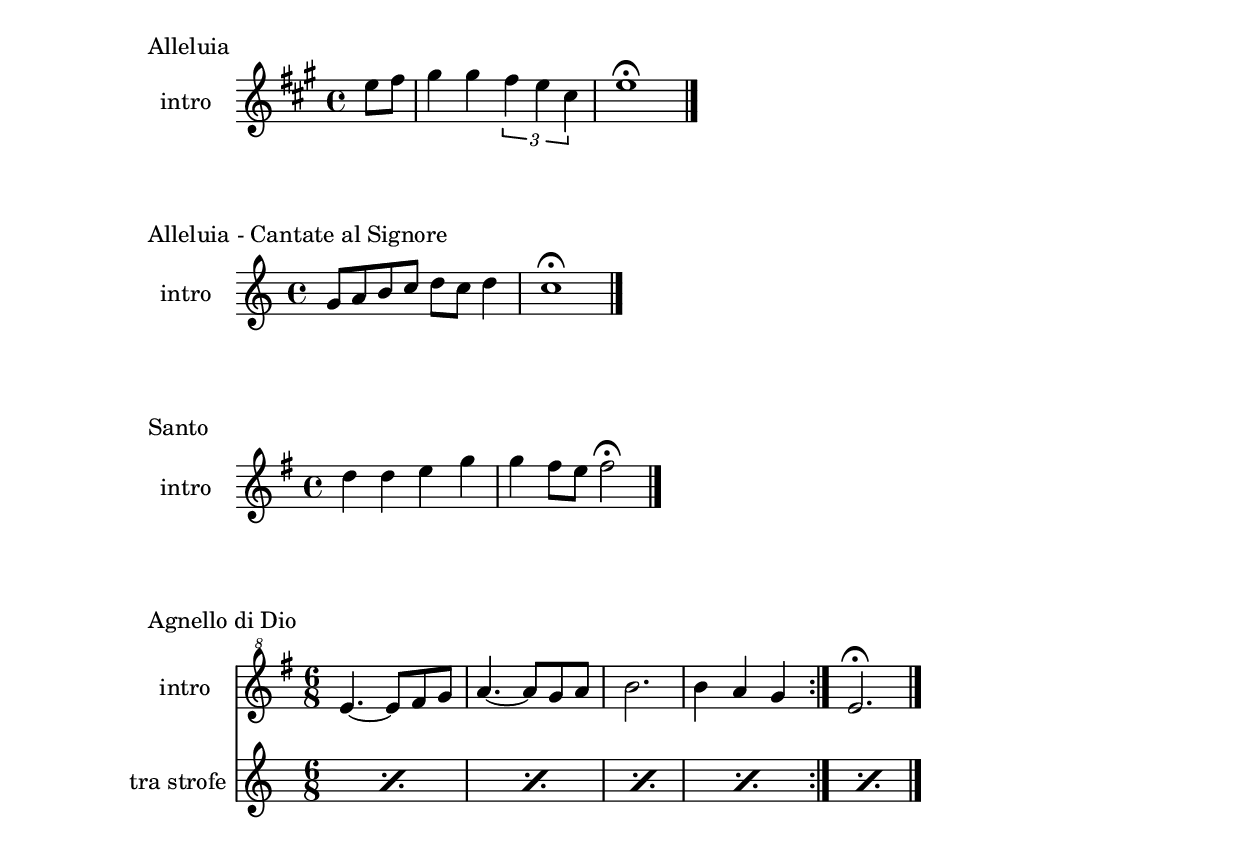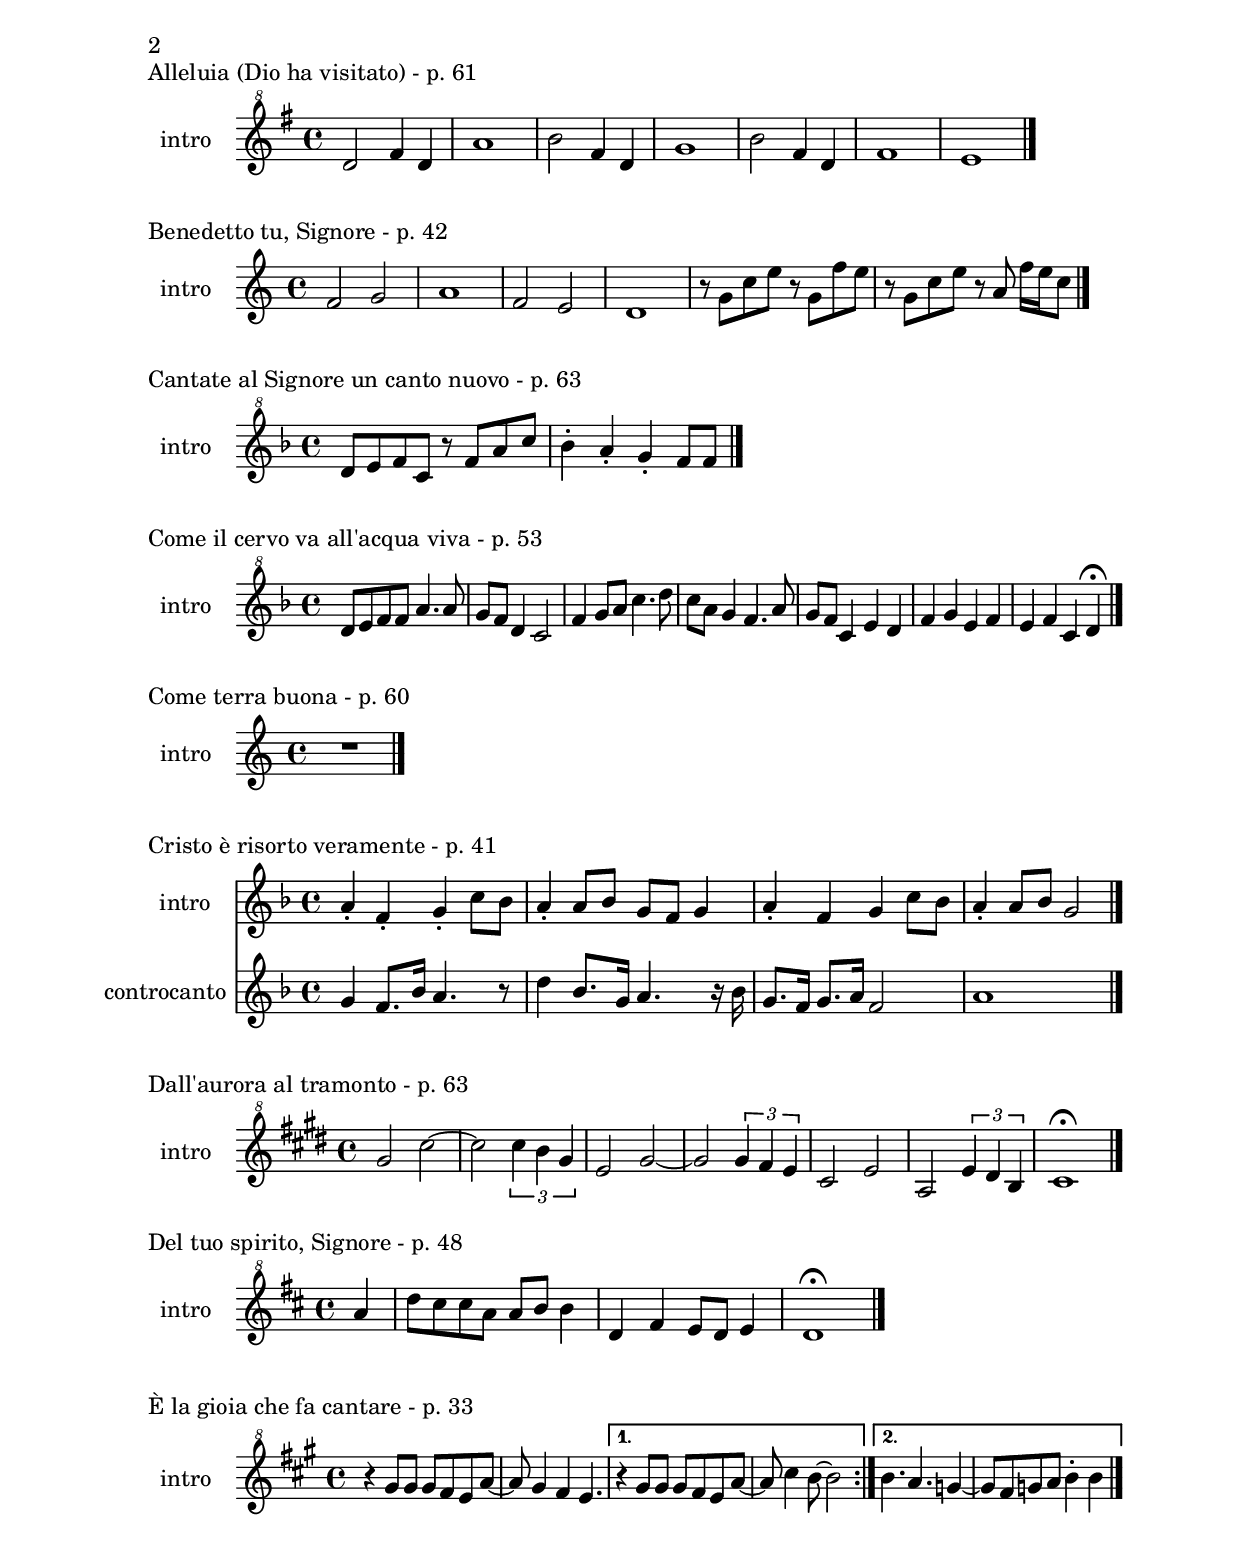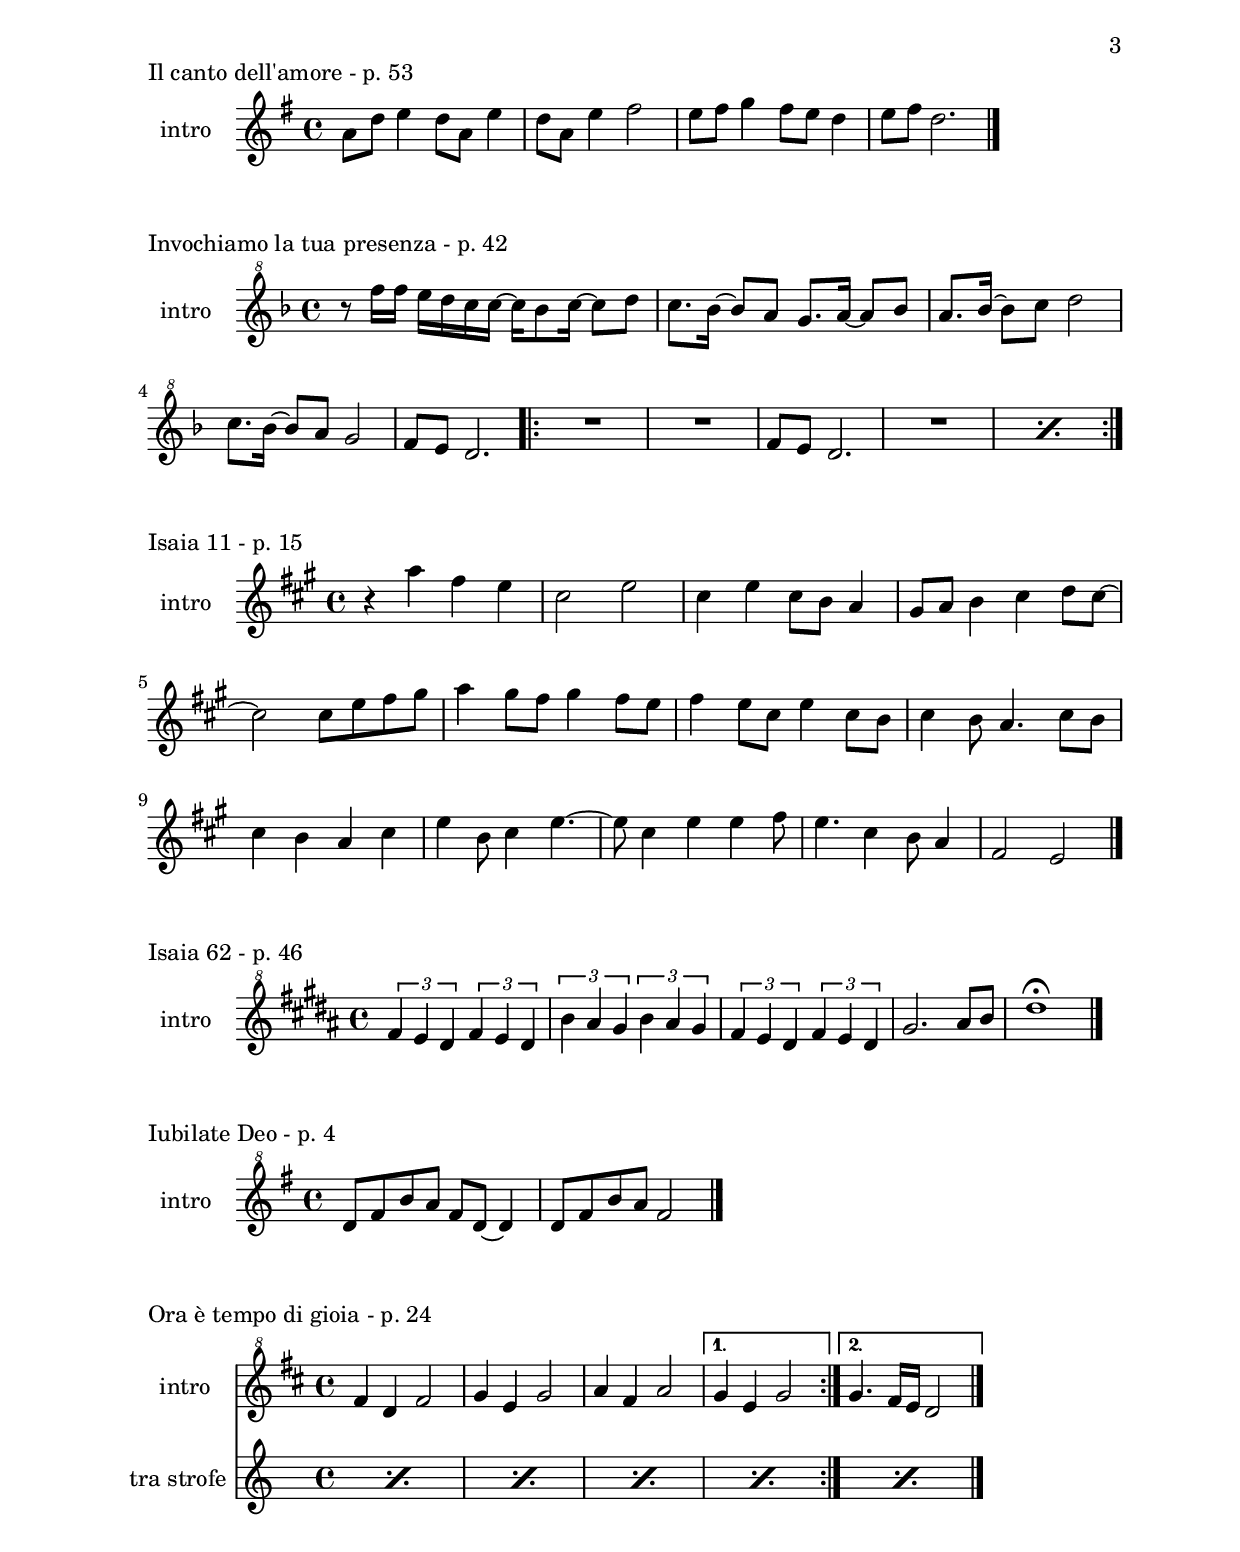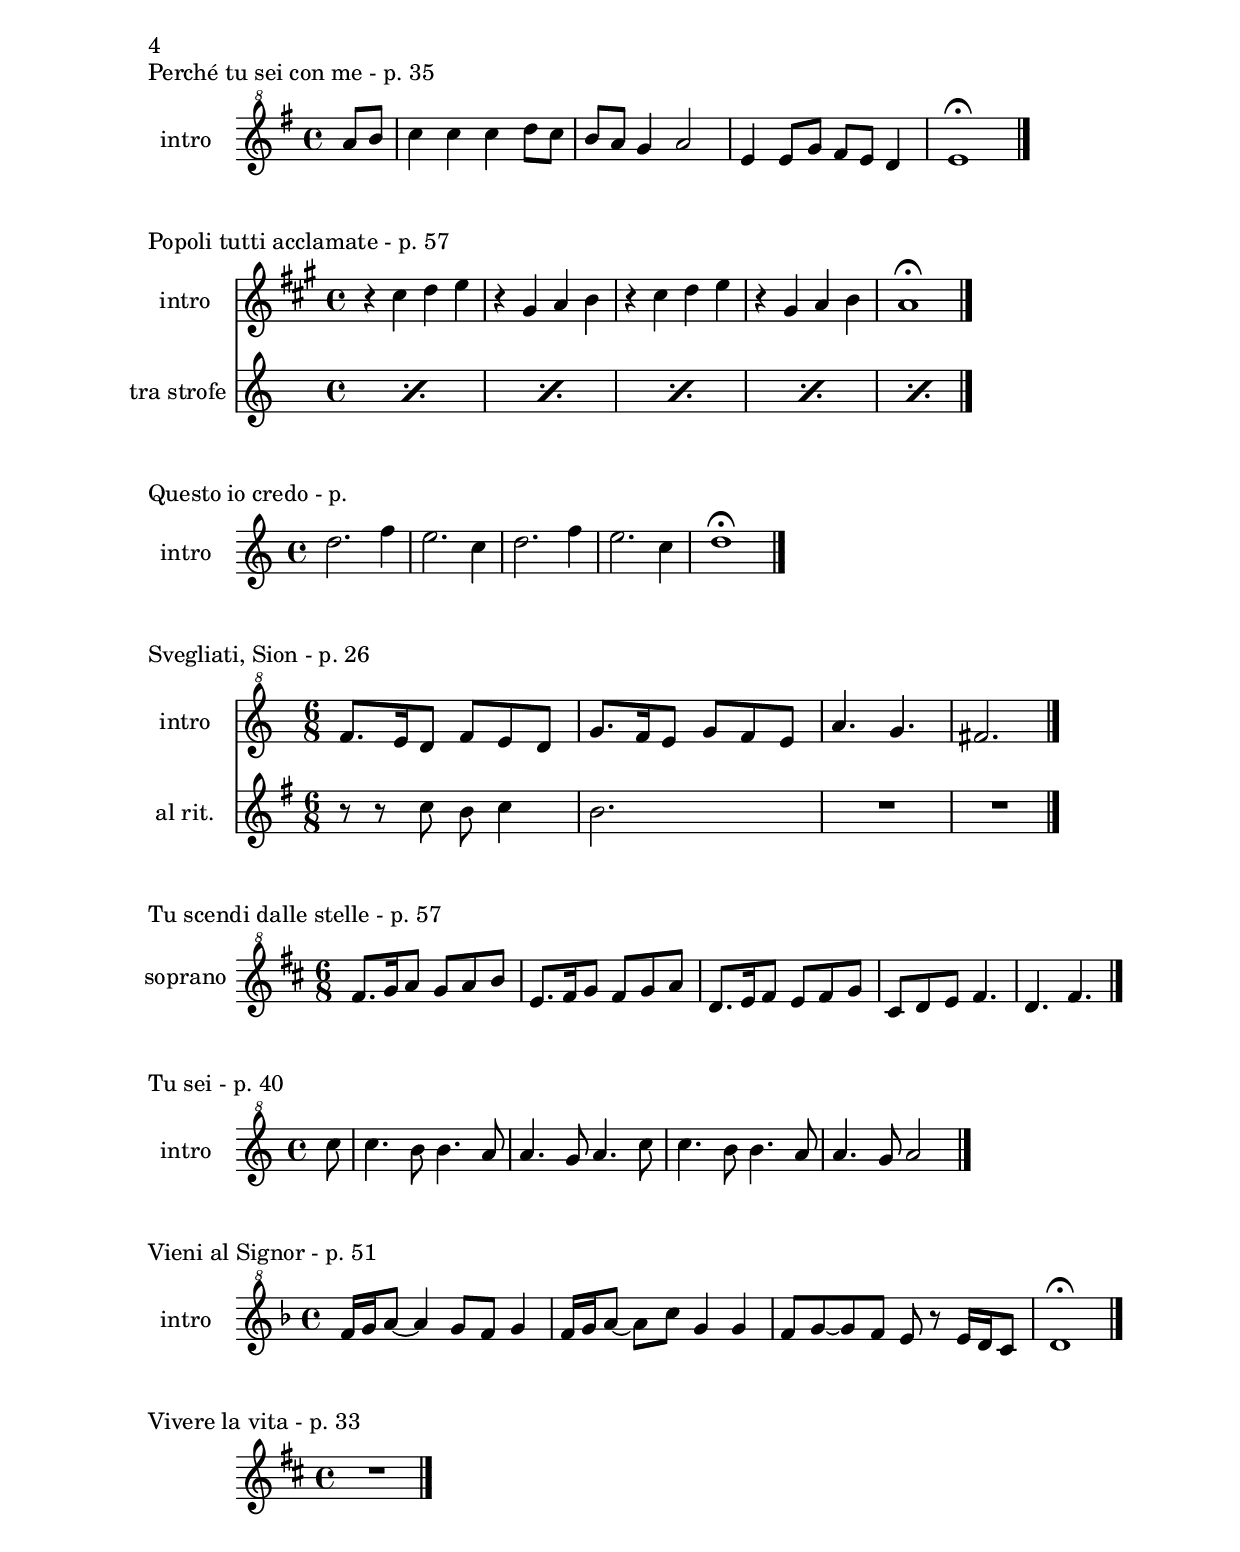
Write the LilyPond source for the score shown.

\version "2.22.1"

\paper {
    top-margin = 25
    left-margin = 25
    right-margin = 20
    bottom-margin = 20
}

makePercent =
    #(define-music-function (note) (ly:music?)
    "Make a percent repeat the same length as NOTE."
    (make-music 'PercentEvent 'length (ly:music-length note)))

\book {
    \header{
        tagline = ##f
    }

    \bookpart {
        \score {
            \header {
                piece = "Alleluia"
            }
            \new Staff
            \relative c'' {
                \set Staff.instrumentName = #"intro "
                \clef treble
                \key a \major
                \time 4/4
                \partial 4 e8 fis |
                gis4 gis \tuplet 3/2 { fis e cis } |
                e1 \fermata \bar "|."
            }
        }

        \score {
            \header {
                piece = "Alleluia - Cantate al Signore"
            }
            \new Staff
            \relative c'' {
                \set Staff.instrumentName = #"intro "
                \clef treble
                \key c \major
                \time 4/4
                g8 a b c d c d4 |
                c1 \fermata \bar "|."
            }
        }

        \score {
            \header {
                piece = "Santo"
            }
            \new Staff
            \relative c'' {
                \set Staff.instrumentName = #"intro "
                \clef treble
                \key g \major
                \time 4/4
                d4 d e g |
                g fis8 e fis2 \fermata \bar"|."
            }
        }

        \score {
            \header {
                piece = "Agnello di Dio"
            }
            <<
                \new Staff
                \relative c'' {
                    \set Staff.instrumentName = #"intro "
                    \clef "treble^8"
                    \key g \major
                    \time 6/8
                    \repeat volta 2 {
                        e4.~ e8 fis g | a4.~ a8 g a |
                        b2. | b4 a g
                    }
                    e2. \fermata \bar"|."
                }
                \new Staff
                \relative c {
                    \set Staff.instrumentName = #"tra strofe "
                    \repeat percent 5 { \makePercent s2. }
                }
            >>
        }
    }

    \bookpart {
        \score {
            \header {
                piece = "Alleluia (Dio ha visitato) - p. 61"
            }
            \new Staff
            \relative c'' {
                \set Staff.instrumentName = #"intro "
                \clef "treble^8"
                \key g \major
                \time 4/4
                d2 fis4 d | a'1 |
                b2 fis4 d | g1 |
                b2 fis4 d | fis1 | e \bar "|."
            }
        }

        \score {
            \header {
                piece = "Benedetto tu, Signore - p. 42"
            }
            \new Staff
            \relative c' {
                \set Staff.instrumentName = #"intro "
                \clef treble
                \key c \major
                \time 4/4
                f2 g | a1 |
                f2 e | d1 |
                r8 g c e r g, f' e | r g, c e r a, f'16 e c8 \bar "|."
            }
        }

        \score {
            \header {
                piece = "Cantate al Signore un canto nuovo - p. 63"
            }
            \new Staff
            \relative c'' {
                \set Staff.instrumentName = #"intro "
                \clef "treble^8"
                \key f \major
                \time 4/4
                d8 e f c r f a c | bes4-. a-. g-. f8 f \bar"|."
            }
        }

        \score {
            \header {
                piece = "Come il cervo va all'acqua viva - p. 53"
            }
            \new Staff
            \relative c'' {
                \set Staff.instrumentName = #"intro "
                \clef "treble^8"
                \key f \major
                \time 4/4
                d8 e f f a4. a8 | g f d4 c2 |
                f4 g8 a c4. d8 | c a g4 f4. a8 |
                g f c4 e d | f g e f |
                e f c d \fermata \bar"|."
            }
        }

        \score {
            \header {
                piece = "Come terra buona - p. 60"
            }
            \new Staff
            \relative c {
                \set Staff.instrumentName = #"intro "
                \clef treble
                \key c \major
                \time 4/4
                R1 \bar"|."
            }
        }

        \score {
            \header {
                piece = "Cristo è risorto veramente - p. 41"
            }
            << 
                \new Staff
                \relative c'' {
                    \set Staff.instrumentName = #"intro "
                    \clef treble
                    \key f \major
                    \time 4/4
                    a4-. f-. g-. c8 bes | a4-. a8 bes g f g4 |
                    a-. f g c8 bes | a4-. a8 bes g2 \bar"|."
                }
                \new Staff
                \relative c'' {
                    \set Staff.instrumentName = #"controcanto "
                    \clef treble
                    \key f \major
                    \time 4/4
                    g4 f8. bes16 a4. r8 | d4 bes8. g16 a4. r16 bes |
                    g8. f16 g8. a16 f2 | a1 \bar"|."
                }
            >>
        }

        \score {
            \header {
                piece = "Dall'aurora al tramonto - p. 63"
            }
            \new Staff
            \relative c''' {
                \set Staff.instrumentName = #"intro "
                \clef "treble^8"
                \key e \major
                \time 4/4
                gis2 cis~ | cis \tuplet 3/2 {cis4 b gis} |
                e2 gis~ | gis \tuplet 3/2 {gis4 fis e} |
                cis2 e | a, \tuplet 3/2 {e'4 dis b} |
                cis1 \fermata \bar "|."
            }
        }

        \score {
            \header {
                piece = "Del tuo spirito, Signore - p. 48"
            }
            \new Staff
            \relative c''' {
                \set Staff.instrumentName = #"intro "
                \clef "treble^8"
                \key d \major
                \time 4/4
                \partial 4 a4 | d8 cis cis a a b b4 |
                d, fis e8 d e4 | d1 \fermata \bar"|."
            }
        }

        \score {
            \header {
                piece = "È la gioia che fa cantare - p. 33"
            }
            \new Staff
            \relative c''' {
                \set Staff.instrumentName = #"intro "
                \clef "treble^8"
                \key a \major
                \time 4/4
                \repeat volta 2 {
                    r4 gis8 gis gis fis e a~ | a gis4 fis e4. |
                }
                \alternative {
                    { r4 gis8 gis gis fis e a~ | a cis4 b8~ b2 | }
                    { b4. a g4~ | g8 fis g a b4-. b \bar "|."}
                }
            }
        }
    }

    \bookpart {
        \score {
            \header {
                piece = "Il canto dell'amore - p. 53"
            }
            \new Staff
            \relative c'' {
                \set Staff.instrumentName = #"intro "
                \clef treble
                \key g \major
                \time 4/4
                a8 d e4 d8 a e'4 | d8 a e'4 fis2 |
                e8 fis g4 fis8 e d4 | e8 fis d2. \bar"|."
            }
        }
        \score {
            \header {
                piece = "Invochiamo la tua presenza - p. 42"
            }
            \new Staff
            \relative c''' {
                \set Staff.instrumentName = #"intro "
                \clef "treble^8"
                \key f \major
                \time 4/4
                r8 f16 f e d c c~ c bes8 c16~ c8 d |
                c8. bes16~ bes8 a g8. a16~ a8 bes |
                a8. bes16~ bes8  c d2 |
                c8. bes16~ bes8 a g2 | f8 e d2.
                \repeat volta 2 {
                    R1 | R | f8 e d2. | R1 | \makePercent s
                }
            }
        }

        \score {
            \header {
                piece = "Isaia 11 - p. 15"
            }
            \new Staff
            \relative c''' {
                \set Staff.instrumentName = #"intro "
                \clef treble
                \key a \major
                \time 4/4
                r4 a fis e | cis2 e |
                cis4 e cis8 b a4 | gis8 a b4 cis d8 cis~ | \break
                cis2 cis8 e fis gis | a4 gis8 fis gis4 fis8 e |
                fis4 e8 cis e4 cis8 b | cis4 b8 a4. cis8 b | \break
                cis4 b a cis | e b8 cis4 e4.~ |
                e8 cis4 e e fis8 | e4. cis4 b8 a4 |
                fis2 e \bar "|."
            }
        }

        \score {
            \header {
                piece = "Isaia 62 - p. 46"
            }
            \new Staff
            \relative c'' {
                \set Staff.instrumentName = #"intro "
                \clef "treble^8"
                \key b \major
                \time 4/4
                \tuplet 3/2 { fis4 e dis } \tuplet 3/2 { fis e dis } |
                \tuplet 3/2 { b' ais gis } \tuplet 3/2 { b ais gis } |
                \tuplet 3/2 { fis e dis } \tuplet 3/2 { fis e dis } |
                gis2. ais8 b | dis1 \fermata \bar"|." 
            }
        }

        \score {
            \header {
                piece = "Iubilate Deo - p. 4"
            }
            \new Staff
            \relative c'' {
                \set Staff.instrumentName = #"intro "
                \clef "treble^8"
                \key g \major
                \time 4/4
                d8 fis b a fis d~ d4 | d8 fis b a fis2 \bar"|."
            }
        }

        \score {
            \header {
                piece = "Ora è tempo di gioia - p. 24"
            }
            <<
                \new Staff
                \relative c'' {
                    \set Staff.instrumentName = #"intro "
                    \clef "treble^8"
                    \key d \major
                    \time 4/4
                    \repeat volta 2 {
                        fis4 d fis2 | g4 e g2 |
                        a4 fis a2 |
                        }
                    \alternative {
                        { g4 e g2 | }
                        { g4. fis16 e d2 \bar "|."}
                        }
                    }
                \new Staff
                \relative c'' {
                    \set Staff.instrumentName = #"tra strofe "
                    \repeat percent 5 { \makePercent s1 }
                    }
            >>
        }

    }

    \bookpart {
        \score {
            \header {
                piece = "Perché tu sei con me - p. 35"
            }
            \new Staff
            \relative c''' {
                \set Staff.instrumentName = #"intro "
                \clef "treble^8"
                \key g \major
                \time 4/4
                \partial 4 a8 b | c4 c c d8 c |
                b a g4 a2 | e4 e8 g fis e d4 |
                e1 \fermata \bar"|."
            }
        }

        \score {
            \header {
                piece = "Popoli tutti acclamate - p. 57"
            }
            <<
                \new Staff
                \relative c'' {
                    \set Staff.instrumentName = #"intro "
                    \clef treble
                    \key a \major
                    \time 4/4
                    r4 cis d e | r gis, a b |
                    r cis d e | r gis, a b |
                    a1 \fermata \bar "|."
                }
                \new Staff
                \relative c {
                    \set Staff.instrumentName = #"tra strofe "
                    \repeat percent 5 { \makePercent s1 }
                }
            >>
        }

        \score {
            \header {
                piece = "Questo io credo - p. "
            }
            \new Staff
            \relative c'' {
                \set Staff.instrumentName = #"intro "
                \clef treble
                \key c \major
                \time 4/4
                d2. f4 | e2. c4 |
                d2. f4 | e2. c4 |
                d1 \fermata \bar"|."
            }
        }

        \score {
            \header {
                piece = "Svegliati, Sion - p. 26"
            }
            <<
                \new Staff
                \relative c'' {
                    \set Staff.instrumentName = #"intro "
                    \clef "treble^8"
                    \key c \major
                    \time 6/8
                    f8. e16 d8 f e d | g8. f16 e8 g f e |
                    a4. g | fis2. \bar"|."
                }
                \new Staff
                \relative c'' {
                    \set Staff.instrumentName = #"al rit. "
                    \clef treble
                    \key g \major
                    \time 6/8
                    r8 r c b c4 | b2. | R2. | R |
                }
            >>
        }

        \score {
            \header {
                piece = "Tu scendi dalle stelle - p. 57"
            }
            \new Staff
            \relative c'' {
                \set Staff.instrumentName = #"soprano "
                \clef "treble^8"
                \key d \major
                \time 6/8
                fis8. g16 a8 g a b |
                e,8. fis16 g8 fis g a |
                d,8. e16 fis8 e fis g |
                cis, d e fis4. |
                d fis \bar "|."
            }
        }

        \score {
            \header {
                piece = "Tu sei - p. 40"
            }
            \new Staff
            \relative c''' {
                \set Staff.instrumentName = #"intro "
                \clef "treble^8"
                \key c \major
                \time 4/4
                \partial 8 c8 |
                c4. b8 b4. a8 | a4. g8 a4. c8 |
                c4. b8 b4. a8 | a4. g8 a2 \bar "|."
            }
        }

        \score {
            \header {
                piece = "Vieni al Signor - p. 51"
            }
            \new Staff
            \relative c'' {
                \set Staff.instrumentName = #"intro "
                \clef "treble^8"
                \key f \major
                \time 4/4
                f16 g a8~ a4 g8 f g4 | f16 g a8~ a c g4 g |
                f8 g~ g f e r e16 d c8 | d1 \fermata \bar"|."
            }
        }

        \score {
            \header {
                piece = "Vivere la vita - p. 33"
            }
            \new Staff
            \relative c {
                \clef treble
                \key d \major
                \time 4/4
                R1 \bar"|."
            }
        }
    }
}